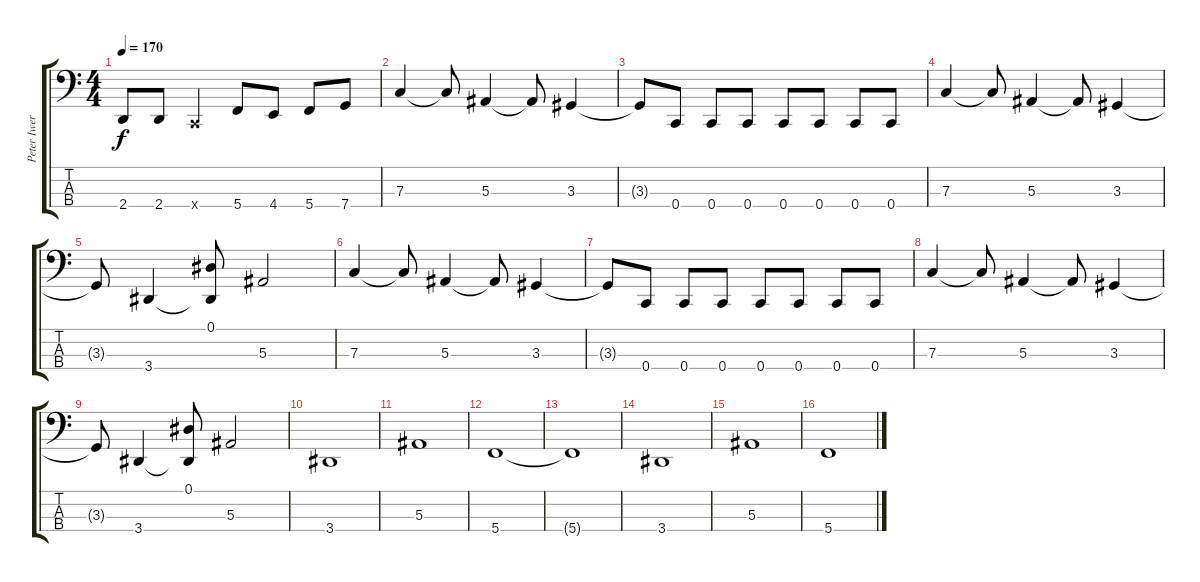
\track ("Peter Iwers" "Peter Iwer") {instrument electricbasspick}
\staff {score tabs}
\tuning (Eb2 Bb1 F1 C1) {hide}
\ts (4 4)
\tempo 170
\clef f4
\ks c
2.4.8{dy f} 2.4.8 0.4{x}.4 5.4.8 4.4.8 5.4.8 7.4.8 |
7.3.4 7.3{t}.8 5.3.4 5.3{t}.8 3.3.4 |
3.3{t}.8 0.4.8 0.4.8 0.4.8 0.4.8 0.4.8 0.4.8 0.4.8 |
7.3.4 7.3{t}.8 5.3.4 5.3{t}.8 3.3.4 |
3.3{t}.8 3.4.4 (0.1 3.4{t}).8 5.3.2 |
7.3.4 7.3{t}.8 5.3.4 5.3{t}.8 3.3.4 |
3.3{t}.8 0.4.8 0.4.8 0.4.8 0.4.8 0.4.8 0.4.8 0.4.8 |
7.3.4 7.3{t}.8 5.3.4 5.3{t}.8 3.3.4 |
3.3{t}.8 3.4.4 (0.1 3.4{t}).8 5.3.2 |
3.4.1 |
5.3.1 |
5.4.1 |
5.4{t}.1 |
3.4.1 |
5.3.1 |
5.4.1
